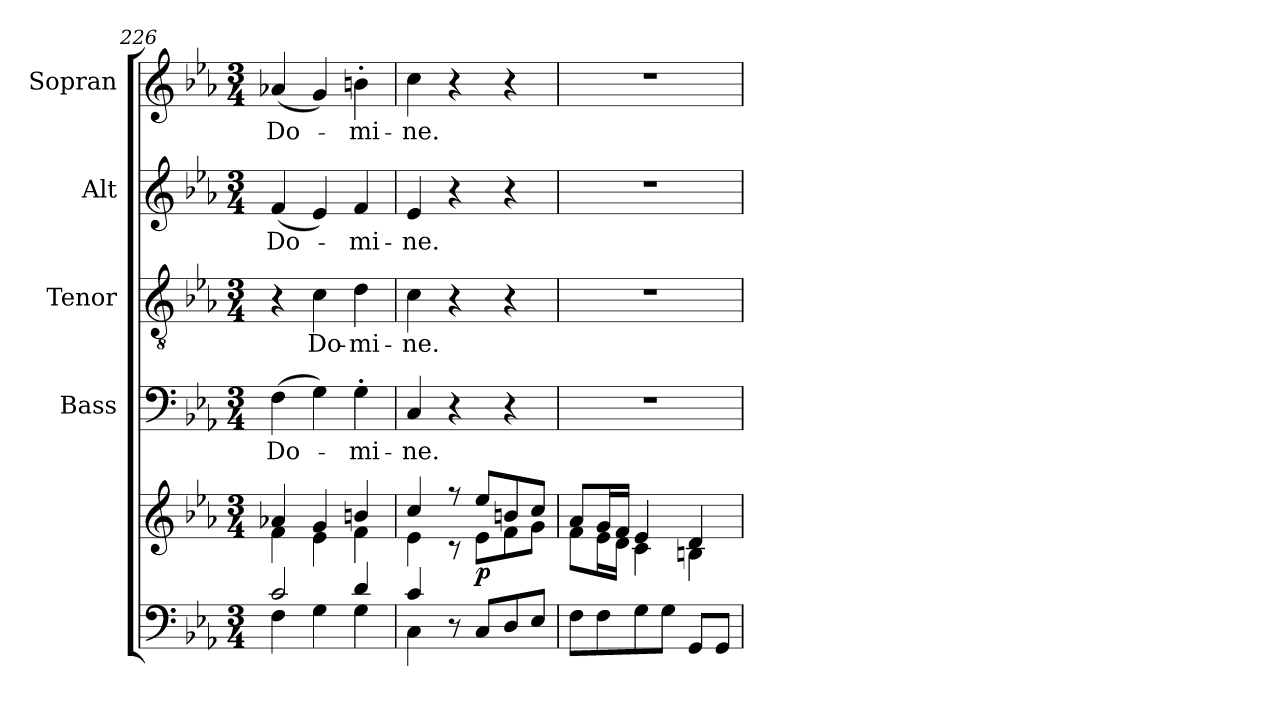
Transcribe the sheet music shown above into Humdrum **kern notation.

**kern	**kern	**dynam	**kern	**text	**kern	**text	**kern	**text	**kern	**text
*part5	*part5	*part5	*part4	*part4	*part3	*part3	*part2	*part2	*part1	*part1
*staff6	*staff5	*staff5/6	*staff4	*staff4	*staff3	*staff3	*staff2	*staff2	*staff1	*staff1
*	*	*	*I"Bass	*	*I"Tenor	*	*I"Alt	*	*I"Sopran	*
*	*	*	*I'B.	*	*I'T.	*	*I'A.	*	*I'S.	*
*clefF4	*clefG2	*	*clefF4	*	*clefGv2	*	*clefG2	*	*clefG2	*
*k[b-e-a-]	*k[b-e-a-]	*	*k[b-e-a-]	*	*k[b-e-a-]	*	*k[b-e-a-]	*	*k[b-e-a-]	*
*E-:	*E-:	*	*E-:	*	*E-:	*	*E-:	*	*E-:	*
*M3/4	*M3/4	*	*M3/4	*	*M3/4	*	*M3/4	*	*M3/4	*
=226	=226	=226	=226	=226	=226	=226	=226	=226	=226	=226
*^	*^	*	*	*	*	*	*	*	*	*
!	!	!	!	!	!	!LO:LY:b	!	!	!	!LO:LY:b	!	!LO:LY:b
2c/	4F\	4a-X/	4f\	.	(>4F\	Do-	4r	.	(<4f/	Do-	(<4a-X/	Do-
!	!	!	!	!	!	!	!	!LO:LY:b	!	!	!	!
.	4G\	4g/	4e-\	.	4G\)	.	4c\	Do-	4e-/)	.	4g/)	.
!	!	!	!	!	!	!LO:LY:b	!	!LO:LY:b	!	!LO:LY:b	!	!LO:LY:b
4d/	4G\	4bn/	4f\	.	4G'>\	-mi-	4d\	-mi-	4f/	-mi-	4bn'>\	-mi-
!!LO:LB:g=z
=227	=227	=227	=227	=227	=227	=227	=227	=227	=227	=227	=227	=227
!	!	!	!	!	!	!LO:LY:b	!	!LO:LY:b	!	!LO:LY:b	!	!LO:LY:b
4c/	4C\	4cc/	4e-\	.	4C/	-ne.	4c\	-ne.	4e-/	-ne.	4cc\	-ne.
8r	2ryy	8r	8r	.	4r	.	4r	.	4r	.	4r	.
!	!	!	!	!LO:DY:b	!	!	!	!	!	!	!	!
8C/L	.	8ee-/L	8e-\L	p	.	.	.	.	.	.	.	.
8D/	.	8bn/	8f\	.	4r	.	4r	.	4r	.	4r	.
8E-/J	.	8cc/J	8g\J	.	.	.	.	.	.	.	.	.
*v	*v	*	*	*	*	*	*	*	*	*	*	*
=228	=228	=228	=228	=228	=228	=228	=228	=228	=228	=228	=228
8F\L	8a-/L	8f\L	.	2.r	.	2.r	.	2.r	.	2.r	.
8F\	16g/L	16e-\L	.	.	.	.	.	.	.	.	.
.	16f/JJ	16d\JJ	.	.	.	.	.	.	.	.	.
8G\	4e-/	4c\	.	.	.	.	.	.	.	.	.
8G\J	.	.	.	.	.	.	.	.	.	.	.
8GG/L	4d/	4Bn\	.	.	.	.	.	.	.	.	.
8GG/J	.	.	.	.	.	.	.	.	.	.	.
*	*v	*v	*	*	*	*	*	*	*	*	*
=	=	=	=	=	=	=	=	=	=	=
*-	*-	*-	*-	*-	*-	*-	*-	*-	*-	*-
